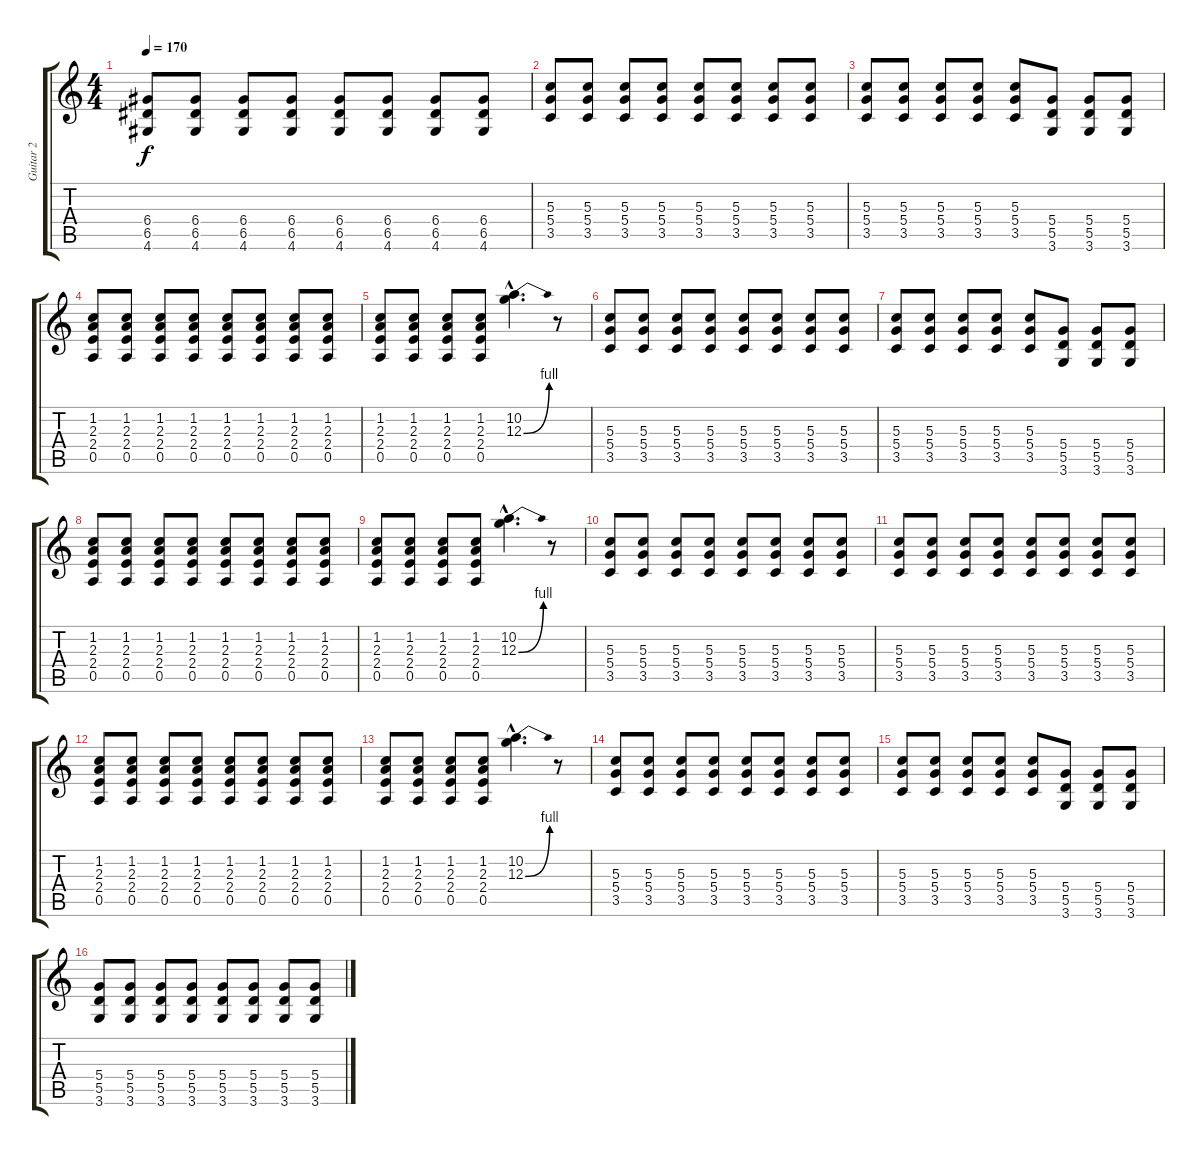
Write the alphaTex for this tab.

\track ("Guitar 2" "Guitar 2") {instrument distortionguitar}
\staff {score tabs}
\tuning (E4 B3 G3 D3 A2 E2) {hide}
\ts (4 4)
\tempo 170
\clef g2
\ks c
(6.4 6.5 4.6).8{dy f} (6.4 6.5 4.6).8 (6.4 6.5 4.6).8 (6.4 6.5 4.6).8 (6.4 6.5 4.6).8 (6.4 6.5 4.6).8 (6.4 6.5 4.6).8 (6.4 6.5 4.6).8 |
(5.3 5.4 3.5).8 (5.3 5.4 3.5).8 (5.3 5.4 3.5).8 (5.3 5.4 3.5).8 (5.3 5.4 3.5).8 (5.3 5.4 3.5).8 (5.3 5.4 3.5).8 (5.3 5.4 3.5).8 |
(5.3 5.4 3.5).8 (5.3 5.4 3.5).8 (5.3 5.4 3.5).8 (5.3 5.4 3.5).8 (5.3 5.4 3.5).8 (5.4 5.5 3.6).8 (5.4 5.5 3.6).8 (5.4 5.5 3.6).8 |
(1.2 2.3 2.4 0.5).8 (1.2 2.3 2.4 0.5).8 (1.2 2.3 2.4 0.5).8 (1.2 2.3 2.4 0.5).8 (1.2 2.3 2.4 0.5).8 (1.2 2.3 2.4 0.5).8 (1.2 2.3 2.4 0.5).8 (1.2 2.3 2.4 0.5).8 |
(1.2 2.3 2.4 0.5).8 (1.2 2.3 2.4 0.5).8 (1.2 2.3 2.4 0.5).8 (1.2 2.3 2.4 0.5).8 (10.2{hac} 12.3{be (bend 0 0 60 4) hac}).4{d} r.8 |
(5.3 5.4 3.5).8 (5.3 5.4 3.5).8 (5.3 5.4 3.5).8 (5.3 5.4 3.5).8 (5.3 5.4 3.5).8 (5.3 5.4 3.5).8 (5.3 5.4 3.5).8 (5.3 5.4 3.5).8 |
(5.3 5.4 3.5).8 (5.3 5.4 3.5).8 (5.3 5.4 3.5).8 (5.3 5.4 3.5).8 (5.3 5.4 3.5).8 (5.4 5.5 3.6).8 (5.4 5.5 3.6).8 (5.4 5.5 3.6).8 |
(1.2 2.3 2.4 0.5).8 (1.2 2.3 2.4 0.5).8 (1.2 2.3 2.4 0.5).8 (1.2 2.3 2.4 0.5).8 (1.2 2.3 2.4 0.5).8 (1.2 2.3 2.4 0.5).8 (1.2 2.3 2.4 0.5).8 (1.2 2.3 2.4 0.5).8 |
(1.2 2.3 2.4 0.5).8 (1.2 2.3 2.4 0.5).8 (1.2 2.3 2.4 0.5).8 (1.2 2.3 2.4 0.5).8 (10.2{hac} 12.3{be (bend 0 0 60 4) hac}).4{d} r.8 |
(5.3 5.4 3.5).8 (5.3 5.4 3.5).8 (5.3 5.4 3.5).8 (5.3 5.4 3.5).8 (5.3 5.4 3.5).8 (5.3 5.4 3.5).8 (5.3 5.4 3.5).8 (5.3 5.4 3.5).8 |
(5.3 5.4 3.5).8 (5.3 5.4 3.5).8 (5.3 5.4 3.5).8 (5.3 5.4 3.5).8 (5.3 5.4 3.5).8 (5.3 5.4 3.5).8 (5.3 5.4 3.5).8 (5.3 5.4 3.5).8 |
(1.2 2.3 2.4 0.5).8 (1.2 2.3 2.4 0.5).8 (1.2 2.3 2.4 0.5).8 (1.2 2.3 2.4 0.5).8 (1.2 2.3 2.4 0.5).8 (1.2 2.3 2.4 0.5).8 (1.2 2.3 2.4 0.5).8 (1.2 2.3 2.4 0.5).8 |
(1.2 2.3 2.4 0.5).8 (1.2 2.3 2.4 0.5).8 (1.2 2.3 2.4 0.5).8 (1.2 2.3 2.4 0.5).8 (10.2{hac} 12.3{be (bend 0 0 60 4) hac}).4{d} r.8 |
(5.3 5.4 3.5).8 (5.3 5.4 3.5).8 (5.3 5.4 3.5).8 (5.3 5.4 3.5).8 (5.3 5.4 3.5).8 (5.3 5.4 3.5).8 (5.3 5.4 3.5).8 (5.3 5.4 3.5).8 |
(5.3 5.4 3.5).8 (5.3 5.4 3.5).8 (5.3 5.4 3.5).8 (5.3 5.4 3.5).8 (5.3 5.4 3.5).8 (5.4 5.5 3.6).8 (5.4 5.5 3.6).8 (5.4 5.5 3.6).8 |
(5.4 5.5 3.6).8 (5.4 5.5 3.6).8 (5.4 5.5 3.6).8 (5.4 5.5 3.6).8 (5.4 5.5 3.6).8 (5.4 5.5 3.6).8 (5.4 5.5 3.6).8 (5.4 5.5 3.6).8
